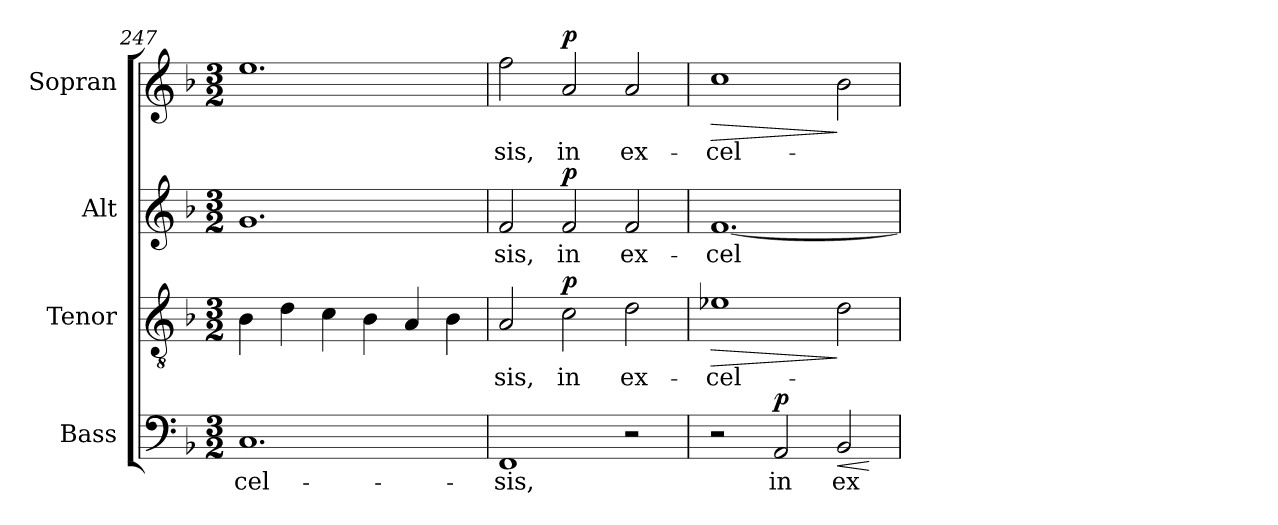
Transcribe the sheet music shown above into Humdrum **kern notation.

**kern	**text	**dynam	**kern	**text	**dynam	**kern	**text	**dynam	**kern	**text	**dynam
*part4	*part4	*part4	*part3	*part3	*part3	*part2	*part2	*part2	*part1	*part1	*part1
*staff4	*staff4	*staff4	*staff3	*staff3	*staff3	*staff2	*staff2	*staff2	*staff1	*staff1	*staff1
*I"Bass	*	*	*I"Tenor	*	*	*I"Alt	*	*	*I"Sopran	*	*
*I'B.	*	*	*I'T.	*	*	*I'A.	*	*	*I'S.	*	*
!!LO:LB:g=z
*clefF4	*	*	*clefGv2	*	*	*clefG2	*	*	*clefG2	*	*
*k[b-]	*	*	*k[b-]	*	*	*k[b-]	*	*	*k[b-]	*	*
*F:	*	*	*F:	*	*	*F:	*	*	*F:	*	*
*M3/2	*	*	*M3/2	*	*	*M3/2	*	*	*M3/2	*	*
=247	=247	=247	=247	=247	=247	=247	=247	=247	=247	=247	=247
!	!LO:LY:b	!	!	!	!	!	!	!	!	!	!
1.C	-cel-	.	4B-\	.	.	1.g	.	.	1.ee	.	.
.	.	.	4d\	.	.	.	.	.	.	.	.
.	.	.	4c\	.	.	.	.	.	.	.	.
.	.	.	4B-\	.	.	.	.	.	.	.	.
.	.	.	4A/	.	.	.	.	.	.	.	.
.	.	.	4B-\	.	.	.	.	.	.	.	.
=248	=248	=248	=248	=248	=248	=248	=248	=248	=248	=248	=248
!	!LO:LY:b	!	!	!LO:LY:b	!	!	!LO:LY:b	!	!	!LO:LY:b	!
1FF	-sis,	.	2A/	-sis,	.	2f/	-sis,	.	2ff\	-sis,	.
!	!	!	!	!LO:LY:b	!LO:DY:a	!	!LO:LY:b	!LO:DY:a	!	!LO:LY:b	!LO:DY:a
.	.	.	2c\	in	p	2f/	in	p	2a/	in	p
!	!	!	!	!LO:LY:b	!	!	!LO:LY:b	!	!	!LO:LY:b	!
2r	.	.	2d\	ex-	.	2f/	ex-	.	2a/	ex-	.
=249	=249	=249	=249	=249	=249	=249	=249	=249	=249	=249	=249
!	!	!	!	!LO:LY:b	!LO:HP:b	!	!LO:LY:b	!	!	!LO:LY:b	!LO:HP:b
2r	.	.	1e-X	-cel-	>	[1.f	-cel-	.	1cc	-cel-	>
!	!LO:LY:b	!LO:DY:a	!	!	!	!	!	!	!	!	!
2AA/	in	p	.	.	.	.	.	.	.	.	.
!	!LO:LY:b	!LO:HP:b	!	!	!	!	!	!	!	!	!
2BB-/	ex-	<	2d\	.	]	.	.	.	2b-\	.	]
.	.	[	.	.	.	.	.	.	.	.	.
=	=	=	=	=	=	=	=	=	=	=	=
*-	*-	*-	*-	*-	*-	*-	*-	*-	*-	*-	*-
